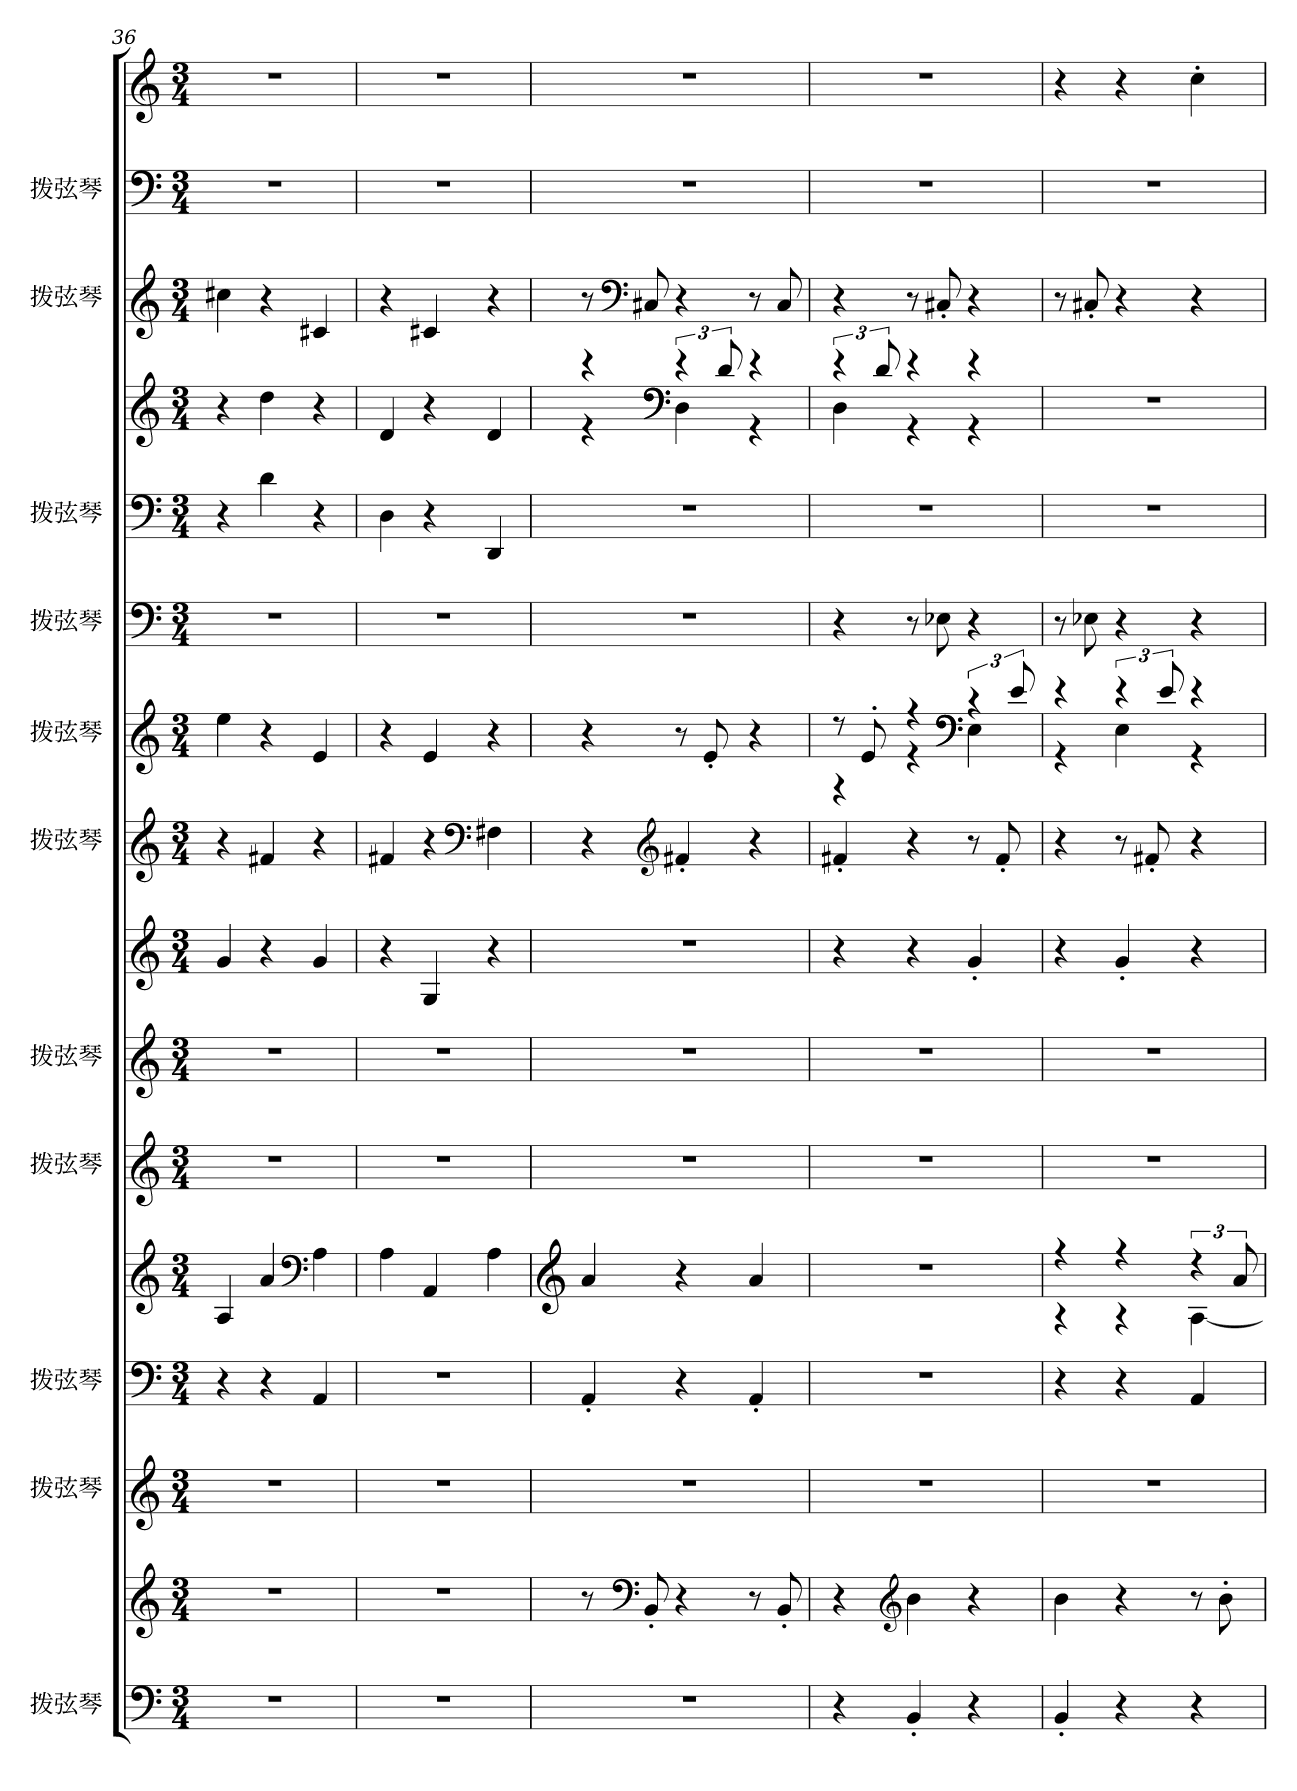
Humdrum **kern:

**kern	**kern	**kern	**kern	**kern	**kern	**kern	**kern	**kern	**kern	**kern	**kern	**kern	**kern	**kern	**kern
*part11	*part11	*part10	*part9	*part9	*part8	*part7	*part7	*part6	*part5	*part4	*part3	*part3	*part2	*part1	*part1
*staff16	*staff15	*staff14	*staff13	*staff12	*staff11	*staff10	*staff9	*staff8	*staff7	*staff6	*staff5	*staff4	*staff3	*staff2	*staff1
*I"拨弦琴	*	*I"拨弦琴	*I"拨弦琴	*	*I"拨弦琴	*I"拨弦琴	*	*I"拨弦琴	*I"拨弦琴	*I"拨弦琴	*I"拨弦琴	*	*I"拨弦琴	*I"拨弦琴	*
*clefF4	*clefG2	*clefG2	*clefF4	*clefG2	*clefG2	*clefG2	*clefG2	*clefG2	*clefG2	*clefF4	*clefF4	*clefG2	*clefG2	*clefF4	*clefG2
*k[]	*k[]	*k[]	*k[]	*k[]	*k[]	*k[]	*k[]	*k[]	*k[]	*k[]	*k[]	*k[]	*k[]	*k[]	*k[]
*M3/4	*M3/4	*M3/4	*M3/4	*M3/4	*M3/4	*M3/4	*M3/4	*M3/4	*M3/4	*M3/4	*M3/4	*M3/4	*M3/4	*M3/4	*M3/4
=36	=36	=36	=36	=36	=36	=36	=36	=36	=36	=36	=36	=36	=36	=36	=36
2.r	2.r	2.r	4r	4A/	2.r	2.r	4g/	4r	4ee\	2.r	4r	4r	4cc#X\	2.r	2.r
.	.	.	4r	4a/	.	.	4r	4f#X/	4r	.	4d\	4dd\	4r	.	.
*	*	*	*	*clefF4	*	*	*	*	*	*	*	*	*	*	*
.	.	.	4AA/	4A\	.	.	4g/	4r	4e/	.	4r	4r	4c#X/	.	.
=37	=37	=37	=37	=37	=37	=37	=37	=37	=37	=37	=37	=37	=37	=37	=37
2.r	2.r	2.r	2.r	4A\	2.r	2.r	4r	4f#X/	4r	2.r	4D\	4d/	4r	2.r	2.r
.	.	.	.	4AA/	.	.	4G/	4r	4e/	.	4r	4r	4c#X/	.	.
*	*	*	*	*	*	*	*	*clefF4	*	*	*	*	*	*	*
.	.	.	.	4A\	.	.	4r	4F#X\	4r	.	4DD/	4d/	4r	.	.
!!LO:PB:g=z
=38	=38	=38	=38	=38	=38	=38	=38	=38	=38	=38	=38	=38	=38	=38	=38
*	*	*	*	*clefG2	*	*	*	*	*	*	*	*	*	*	*
*	*	*	*	*	*	*	*	*	*	*	*	*^	*	*	*
2.r	8r	2.r	4AA'/	4a/	2.r	2.r	2.r	4r	4r	2.r	2.r	4r	4r	8r	2.r	2.r
*	*clefF4	*	*	*	*	*	*	*	*	*	*	*	*	*clefF4	*	*
.	8BB'/	.	.	.	.	.	.	.	.	.	.	.	.	8C#X/	.	.
*	*	*	*	*	*	*	*	*clefG2	*	*	*	*clefF4	*	*	*	*
.	4r	.	4r	4r	.	.	.	4f#X'/	8r	.	.	6r	4D\	4r	.	.
.	.	.	.	.	.	.	.	.	8e'/	.	.	.	.	.	.	.
.	.	.	.	.	.	.	.	.	.	.	.	12d/	.	.	.	.
.	8r	.	4AA'/	4a/	.	.	.	4r	4r	.	.	4r	4r	8r	.	.
.	8BB'/	.	.	.	.	.	.	.	.	.	.	.	.	8C#/	.	.
=39	=39	=39	=39	=39	=39	=39	=39	=39	=39	=39	=39	=39	=39	=39	=39	=39
*	*	*	*	*	*	*	*	*	*^	*	*	*	*	*	*	*
4r	4r	2.r	2.r	2.r	2.r	2.r	4r	4f#X'/	8r	4r	4r	2.r	6r	4D\	4r	2.r	2.r
.	.	.	.	.	.	.	.	.	8e'/	.	.	.	.	.	.	.	.
.	.	.	.	.	.	.	.	.	.	.	.	.	12d/	.	.	.	.
*	*clefG2	*	*	*	*	*	*	*	*	*	*	*	*	*	*	*	*
4BB'/	4b\	.	.	.	.	.	4r	4r	4r	4r	8r	.	4r	4r	8r	.	.
.	.	.	.	.	.	.	.	.	.	.	8E-X\	.	.	.	8C#X'/	.	.
*	*	*	*	*	*	*	*	*	*clefF4	*	*	*	*	*	*	*	*
4r	4r	.	.	.	.	.	4g'/	8r	6r	4E\	4r	.	4r	4r	4r	.	.
.	.	.	.	.	.	.	.	8f#'/	.	.	.	.	.	.	.	.	.
.	.	.	.	.	.	.	.	.	12e/	.	.	.	.	.	.	.	.
*	*	*	*	*	*	*	*	*	*	*	*	*	*v	*v	*	*	*
=40	=40	=40	=40	=40	=40	=40	=40	=40	=40	=40	=40	=40	=40	=40	=40	=40
*	*	*	*	*^	*	*	*	*	*	*	*	*	*	*	*	*
4BB'/	4b\	2.r	4r	4r	4r	2.r	2.r	4r	4r	4r	4r	8r	2.r	2.r	8r	2.r	4r
.	.	.	.	.	.	.	.	.	.	.	.	8E-X\	.	.	8C#X'/	.	.
4r	4r	.	4r	4r	4r	.	.	4g'/	8r	6r	4E\	4r	.	.	4r	.	4r
.	.	.	.	.	.	.	.	.	8f#X'/	.	.	.	.	.	.	.	.
.	.	.	.	.	.	.	.	.	.	12e/	.	.	.	.	.	.	.
4r	8r	.	4AA/	6r	[4A\	.	.	4r	4r	4r	4r	4r	.	.	4r	.	4cc'\
.	8b'\	.	.	.	.	.	.	.	.	.	.	.	.	.	.	.	.
.	.	.	.	12a/	.	.	.	.	.	.	.	.	.	.	.	.	.
*	*	*	*	*v	*v	*	*	*	*	*v	*v	*	*	*	*	*	*
=	=	=	=	=	=	=	=	=	=	=	=	=	=	=	=
*-	*-	*-	*-	*-	*-	*-	*-	*-	*-	*-	*-	*-	*-	*-	*-
